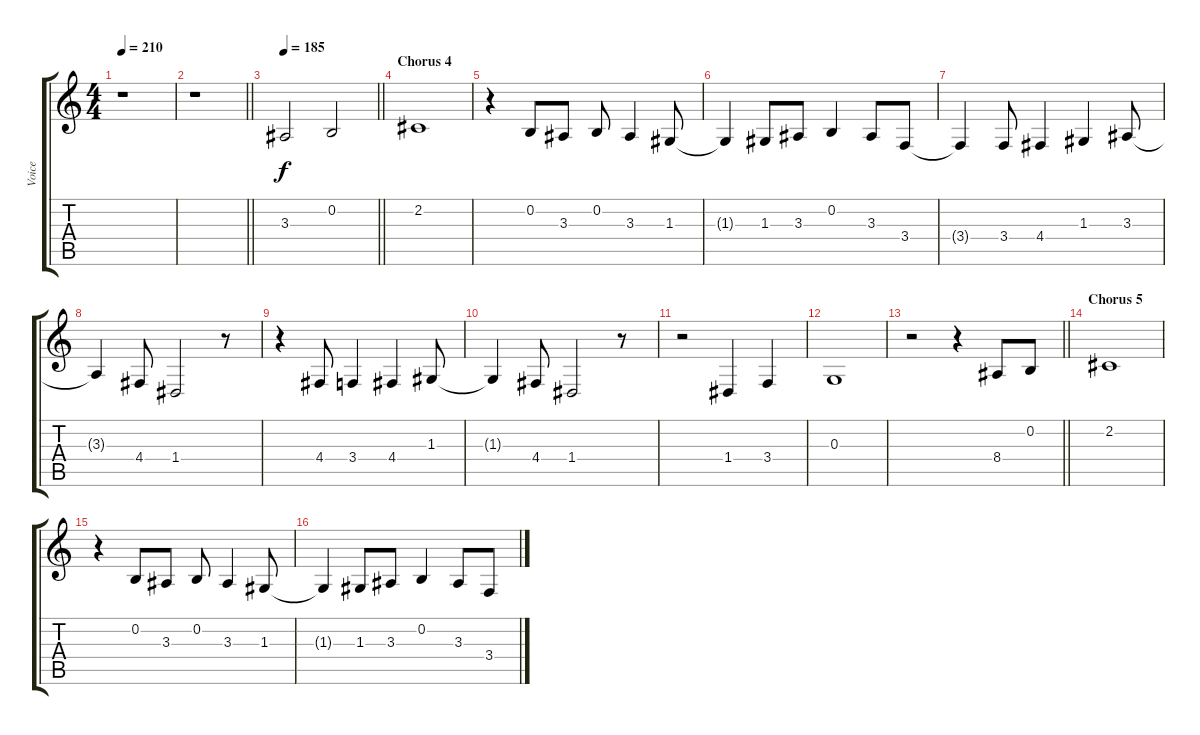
\track ("Voice" "Voice") {instrument cello}
\staff {score tabs}
\tuning (E4 B3 G3 D3 A2 E2) {hide}
\ts (4 4)
\tempo 210
\clef g2
\ks c
r.1{dy f} |
\barLineRight lightlight
r.1 |
\tempo 185
\barLineRight lightlight
3.3.2 0.2.2 |
\section ("" "Chorus 4")
2.2.1 |
r.4 0.2.8 3.3.8 0.2.8 3.3.4 1.3.8 |
1.3{t}.4 1.3.8 3.3.8 0.2.4 3.3.8 3.4.8 |
3.4{t}.4 3.4.8 4.4.4 1.3.4 3.3.8 |
3.3{t}.4 4.4.8 1.4.2 r.8 |
r.4 4.4.8 3.4.4 4.4.4 1.3.8 |
1.3{t}.4 4.4.8 1.4.2 r.8 |
r.2 1.4.4 3.4.4 |
0.3.1 |
\barLineRight lightlight
r.2 r.4 8.4.8 0.2.8 |
\section ("" "Chorus 5")
2.2.1 |
r.4 0.2.8 3.3.8 0.2.8 3.3.4 1.3.8 |
1.3{t}.4 1.3.8 3.3.8 0.2.4 3.3.8 3.4.8
